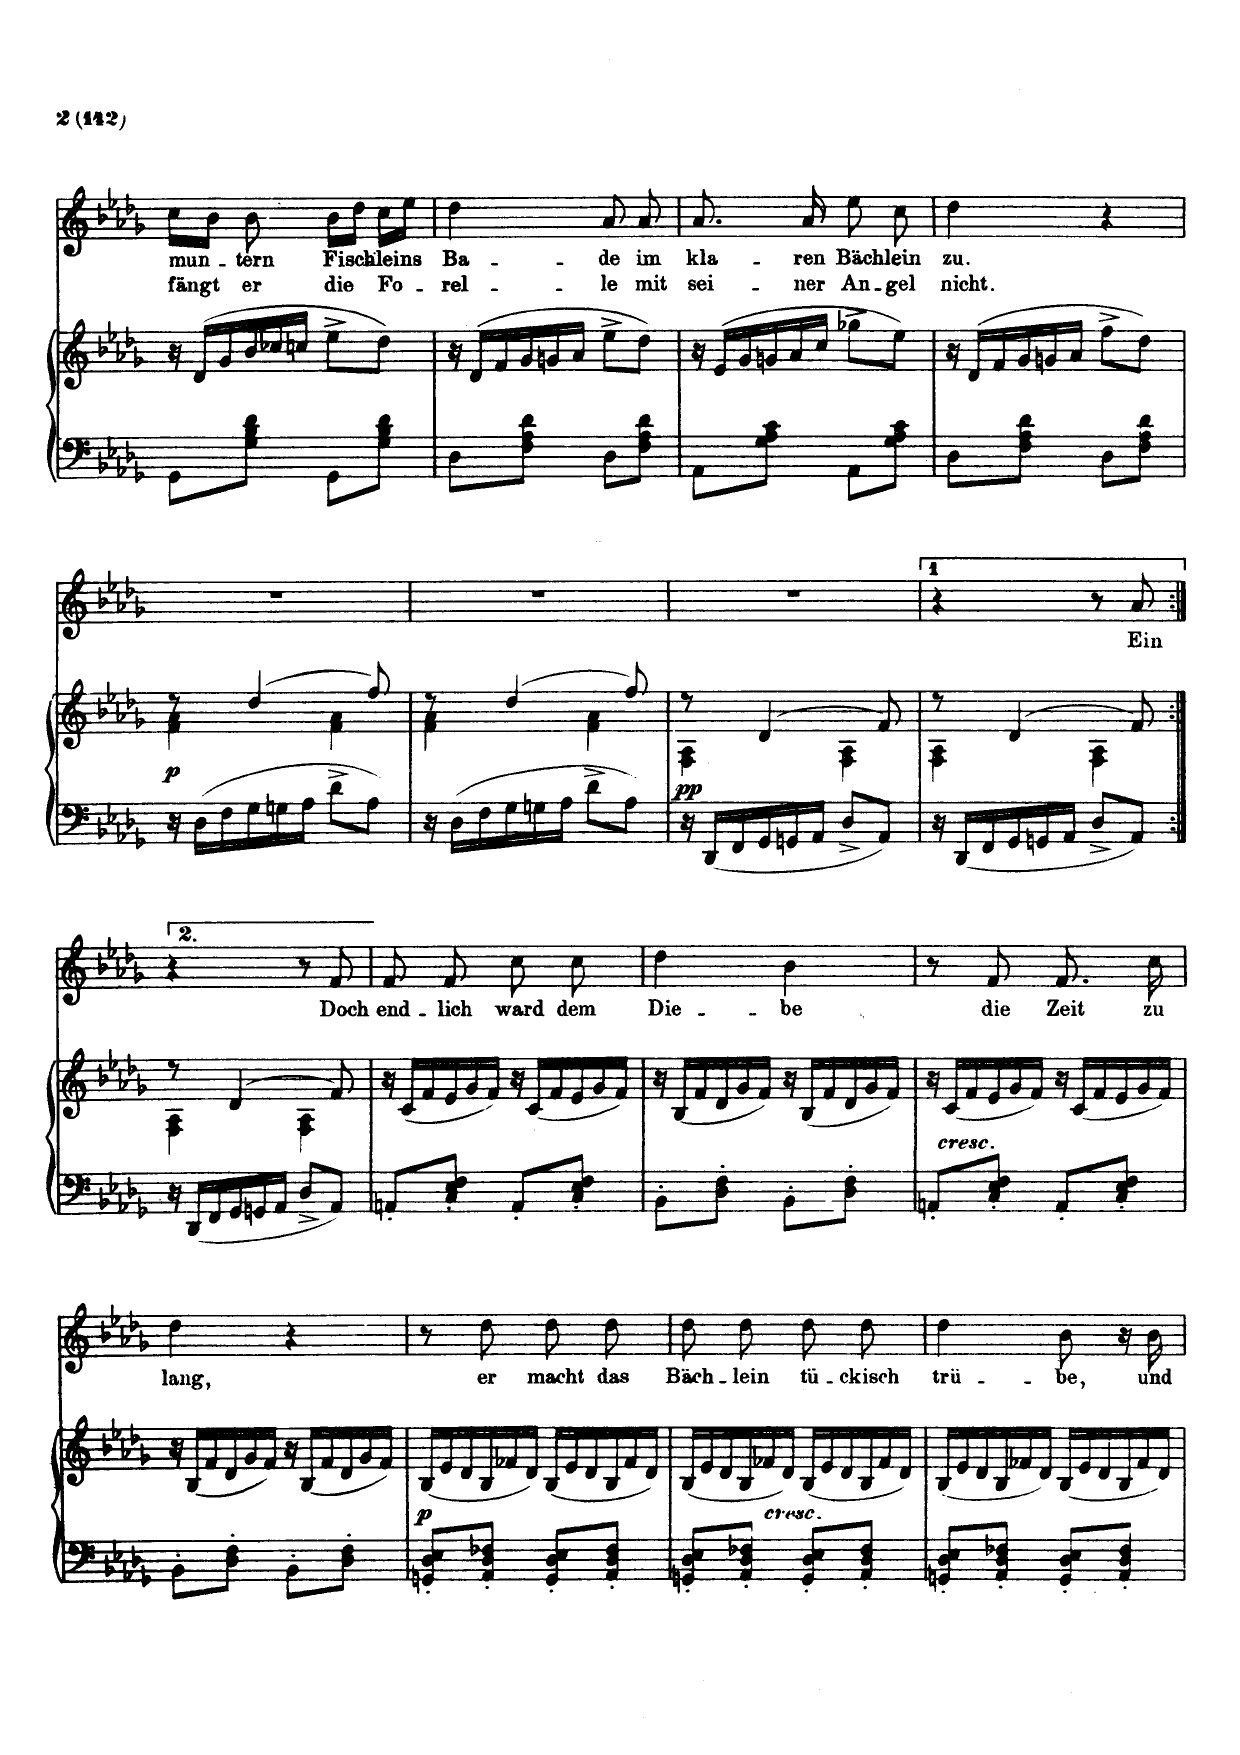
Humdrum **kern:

**kern	**kern	**dynam	**kern	**text	**text
*part2	*part2	*part2	*part1	*part1	*part1
*staff3	*staff2	*staff2/3	*staff1	*staff1	*staff1
*I"Pianoforte	*	*	*I"Singstimme Voice	*	*
*I'Pno	*	*	*	*	*
*clefF4	*clefG2	*	*clefG2	*	*
*k[b-e-a-d-g-]	*k[b-e-a-d-g-]	*	*k[b-e-a-d-g-]	*	*
*M2/4	*M2/4	*	*M2/4	*	*
=17	=17	=17	=17	=17	=17
8GG-\L	24r	.	16cc\LL	mun-	fängt
.	(24d-/LL	.	.	.	.
.	.	.	16b-\JJ	.	.
.	24g-/	.	.	.	.
8G-\ 8B-\ 8d-\J	24b-/	.	8b-\	-tern	er
.	24cc-X/	.	.	.	.
.	24ccn/JJ	.	.	.	.
8GG-\L	8ee-^\L	.	16b-\LL	Fisch-	die
.	.	.	16dd-\JJ	.	.
8G-\ 8B-\ 8d-\J	8dd-\J)	.	16cc\LL	-leins	Fo-
.	.	.	16ee-\JJ	.	.
=18	=18	=18	=18	=18	=18
8D-\L	24r	.	4dd-\	Ba-	-rel-
.	(24d-/LL	.	.	.	.
.	24f/	.	.	.	.
8F\ 8A-\ 8d-\J	24g-/	.	.	.	.
.	24gn/	.	.	.	.
.	24a-/JJ	.	.	.	.
8D-\L	8ee-^\L	.	8a-/	-de	-le
8F\ 8A-\ 8d-\J	8dd-\J)	.	8a-/	im	mit
=19	=19	=19	=19	=19	=19
8AA-\L	24r	.	8.a-/	kla-	sei-
.	(24e-/LL	.	.	.	.
.	24g-/	.	.	.	.
8G-\ 8A-\ 8c\J	24gn/	.	.	.	.
.	24a-/	.	.	.	.
.	.	.	16a-/	-ren	-ner
.	24cc/JJ	.	.	.	.
8AA-\L	8gg-X^\L	.	8ee-\	Bäch-	An-
8G-\ 8A-\ 8c\J	8ee-\J)	.	8cc\	-lein	-gel
=20	=20	=20	=20	=20	=20
8D-\L	24r	.	4dd-\	zu.	nicht.
.	(24d-/LL	.	.	.	.
.	24f/	.	.	.	.
8F\ 8A-\ 8d-\J	24g-/	.	.	.	.
.	24gn/	.	.	.	.
.	24a-/JJ	.	.	.	.
8D-\L	8ff^\L	.	4r	.	.
8F\ 8A-\ 8d-\J	8dd-\J)	.	.	.	.
=21	=21	=21	=21	=21	=21
*	*^	*	*	*	*
!	!	!	!LO:DY:b	!	!	!
24r	8r	4f\ 4a-\	p	2r	.	.
24D-\LL	.	.	.	.	.	.
24F\	.	.	.	.	.	.
24G-\	(4dd-/	.	.	.	.	.
24Gn\	.	.	.	.	.	.
24A-\JJ	.	.	.	.	.	.
8d-^\L	.	4f\ 4a-\	.	.	.	.
8A-\J	8ff/)	.	.	.	.	.
=22	=22	=22	=22	=22	=22	=22
24r	8r	4f\ 4a-\	.	2r	.	.
24D-\LL	.	.	.	.	.	.
24F\	.	.	.	.	.	.
24G-\	(4dd-/	.	.	.	.	.
24Gn\	.	.	.	.	.	.
24A-\JJ	.	.	.	.	.	.
8d-^\L	.	4f\ 4a-\	.	.	.	.
8A-\J	8ff/)	.	.	.	.	.
=23	=23	=23	=23	=23	=23	=23
!	!	!	!LO:DY:a=2	!	!	!
24r	8r	4F\ 4A-\	pp	2r	.	.
24DD-/LL	.	.	.	.	.	.
24FF/	.	.	.	.	.	.
24GG-/	(4d-/	.	.	.	.	.
24GGn/	.	.	.	.	.	.
24AA-/JJ	.	.	.	.	.	.
8D-^/L	.	4F\ 4A-\	.	.	.	.
8AA-/J	8f/)	.	.	.	.	.
=24	=24	=24	=24	=24	=24	=24
24r	8r	4F\ 4A-\	.	4r	.	.
24DD-/LL	.	.	.	.	.	.
24FF/	.	.	.	.	.	.
24GG-/	(4d-/	.	.	.	.	.
24GGn/	.	.	.	.	.	.
24AA-/JJ	.	.	.	.	.	.
8D-^/L	.	4F\ 4A-\	.	8r	.	.
8AA-/J	8f/)	.	.	8a-/	Ein	.
=25:|!	=25:|!	=25:|!	=25:|!	=25:|!	=25:|!	=25:|!
24r	8r	4F\ 4A-\	.	4r	.	.
24DD-/LL	.	.	.	.	.	.
24FF/	.	.	.	.	.	.
24GG-/	(4d-/	.	.	.	.	.
24GGn/	.	.	.	.	.	.
24AA-/JJ	.	.	.	.	.	.
8D-^/L	.	4F\ 4A-\	.	8r	.	.
8AA-/J	8f/)	.	.	8f/	Doch	.
*	*v	*v	*	*	*	*
=26	=26	=26	=26	=26	=26
8AAn'/L	24r	.	8f/	end-	.
.	(24c/LL	.	.	.	.
.	24f/	.	.	.	.
8C/' 8E-/' 8F/'J	24e-/	.	8f/	-lich	.
.	24g-/	.	.	.	.
.	24f/JJ)	.	.	.	.
8AA'/L	24r	.	8cc\	ward	.
.	(24c/LL	.	.	.	.
.	24f/	.	.	.	.
8C/' 8E-/' 8F/'J	24e-/	.	8cc\	dem	.
.	24g-/	.	.	.	.
.	24f/JJ)	.	.	.	.
=27	=27	=27	=27	=27	=27
8BB-'\L	24r	.	4dd-\	Die-	.
.	(24B-/LL	.	.	.	.
.	24f/	.	.	.	.
8D-\' 8F\'J	24d-/	.	.	.	.
.	24g-/	.	.	.	.
.	24f/JJ)	.	.	.	.
8BB-'\L	24r	.	4b-\	-be	.
.	(24B-/LL	.	.	.	.
.	24f/	.	.	.	.
8D-\' 8F\'J	24d-/	.	.	.	.
.	24g-/	.	.	.	.
.	24f/JJ)	.	.	.	.
=28	=28	=28	=28	=28	=28
8AAn'/L	24r	.	8r	.	.
!	!LO:TX:b:i:t=cresc.	!	!	!	!
.	(24c/LL	.	.	.	.
.	24f/	.	.	.	.
8C/' 8E-/' 8F/'J	24e-/	.	8f/	die	.
.	24g-/	.	.	.	.
.	24f/JJ)	.	.	.	.
8AA'/L	24r	.	8.f/	Zeit	.
.	(24c/LL	.	.	.	.
.	24f/	.	.	.	.
8C/' 8E-/' 8F/'J	24e-/	.	.	.	.
.	24g-/	.	.	.	.
.	.	.	16cc\	zu	.
.	24f/JJ)	.	.	.	.
=29	=29	=29	=29	=29	=29
8BB-'\L	24r	.	4dd-\	lang,	.
.	(24B-/LL	.	.	.	.
.	24f/	.	.	.	.
8D-\' 8F\'J	24d-/	.	.	.	.
.	24g-/	.	.	.	.
.	24f/JJ)	.	.	.	.
8BB-'\L	24r	.	4r	.	.
.	(24B-/LL	.	.	.	.
.	24f/	.	.	.	.
8D-\' 8F\'J	24d-/	.	.	.	.
.	24g-/	.	.	.	.
.	24f/JJ)	.	.	.	.
=30	=30	=30	=30	=30	=30
*	*Xbrackettup	*	*	*	*
!	!	!LO:DY:b	!	!	!
8GGn/' 8D-/' 8E-/'L	(24B-/LL	p	8r	.	.
.	24e-/	.	.	.	.
.	24d-/	.	.	.	.
8AA-/' 8D-/' 8F-X/'J	24B-/	.	8dd-\	er	.
.	24f-X/	.	.	.	.
.	24d-/JJ)	.	.	.	.
8GG/' 8D-/' 8E-/'L	(24B-/LL	.	8dd-\	macht	.
.	24e-/	.	.	.	.
.	24d-/	.	.	.	.
8AA-/' 8D-/' 8F-/'J	24B-/	.	8dd-\	das	.
.	24f-/	.	.	.	.
.	24d-/JJ)	.	.	.	.
=31	=31	=31	=31	=31	=31
8GGn/' 8D-/' 8E-/'L	(24B-/LL	.	8dd-\	Bäch-	.
.	24e-/	.	.	.	.
.	24d-/	.	.	.	.
8AA-/' 8D-/' 8F-X/'J	24B-/	.	8dd-\	-lien	.
!	!LO:TX:b:i:t=cresc.	!	!	!	!
.	24f-X/	.	.	.	.
.	24d-/JJ)	.	.	.	.
8GG/' 8D-/' 8E-/'L	(24B-/LL	.	8dd-\	tü-	.
.	24e-/	.	.	.	.
.	24d-/	.	.	.	.
8AA-/' 8D-/' 8F-/'J	24B-/	.	8dd-\	-ckisch	.
.	24f-/	.	.	.	.
.	24d-/JJ)	.	.	.	.
=32	=32	=32	=32	=32	=32
8GGn/' 8D-/' 8E-/'L	(24B-/LL	.	4dd-\	trü-	.
.	24e-/	.	.	.	.
.	24d-/	.	.	.	.
8AA-/' 8D-/' 8F-X/'J	24B-/	.	.	.	.
.	24f-X/	.	.	.	.
.	24d-/JJ)	.	.	.	.
8GG/' 8D-/' 8E-/'L	(24B-/LL	.	8b-\	-be,	.
.	24e-/	.	.	.	.
.	24d-/	.	.	.	.
8AA-/' 8D-/' 8F-/'J	24B-/	.	16r	.	.
.	24f-/	.	.	.	.
.	.	.	16b-\	und	.
.	24d-/JJ)	.	.	.	.
=	=	=	=	=	=
*-	*-	*-	*-	*-	*-
